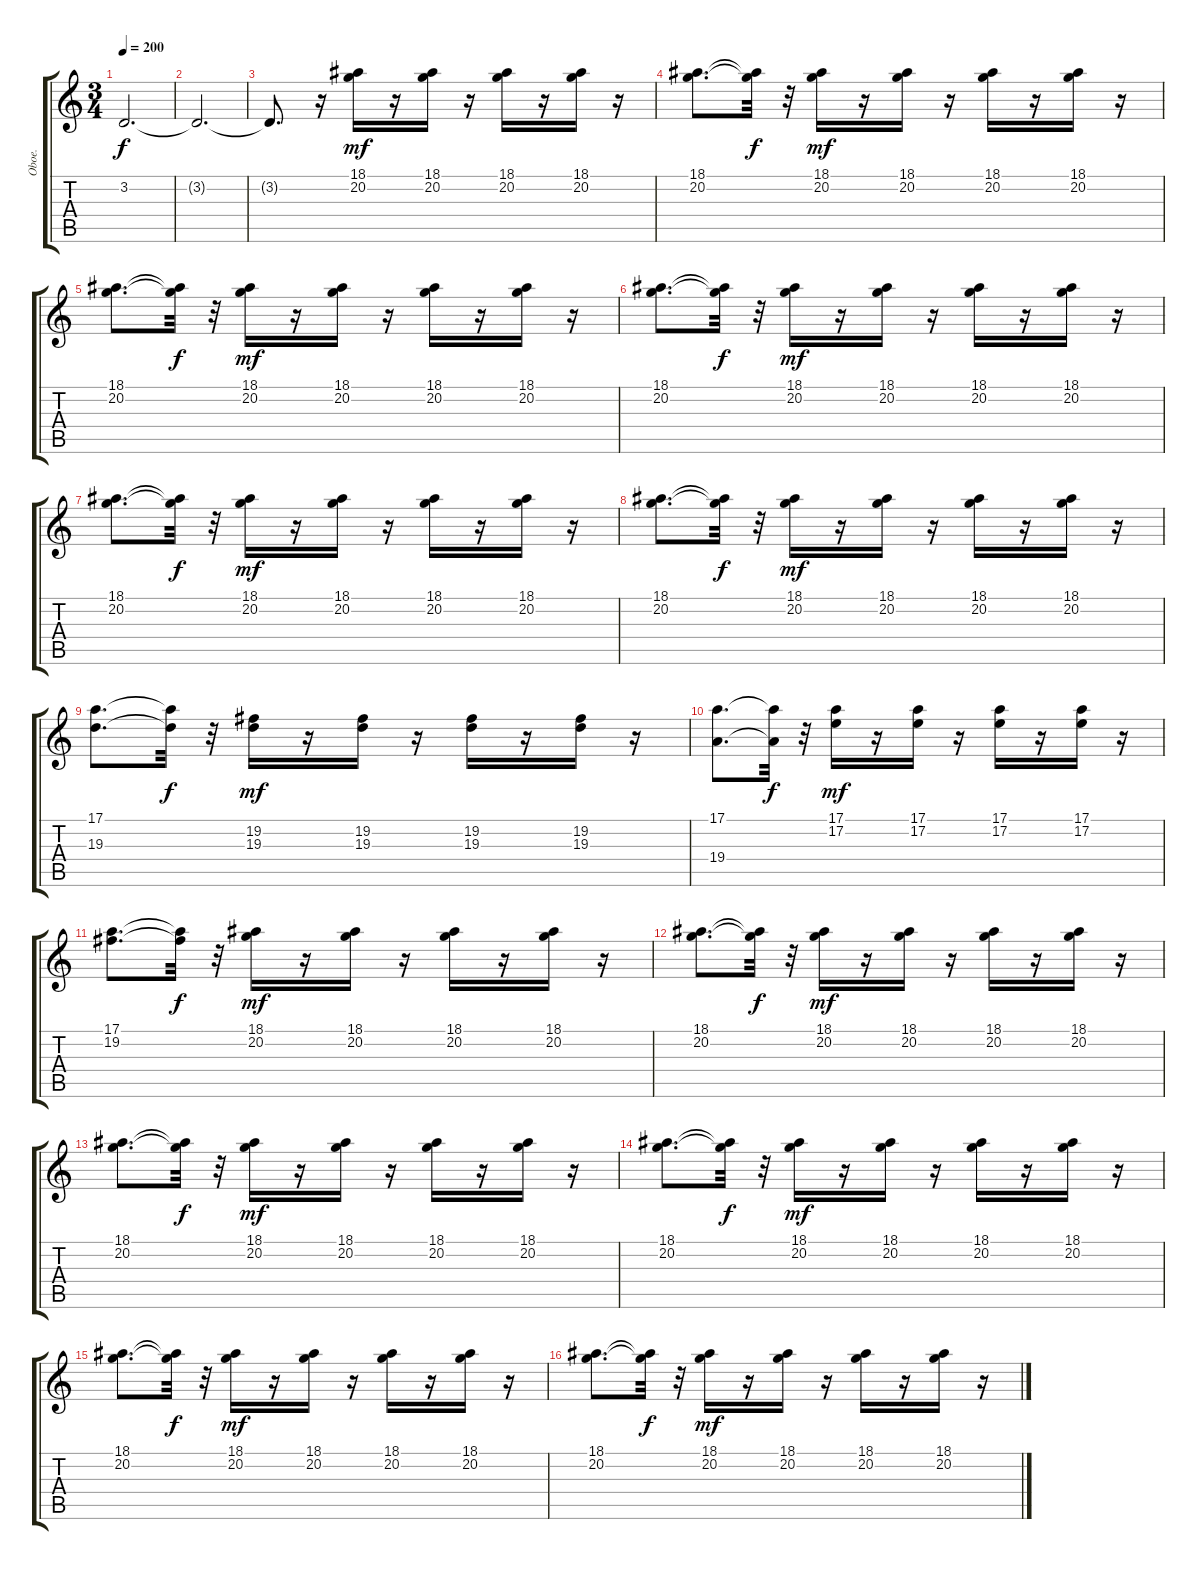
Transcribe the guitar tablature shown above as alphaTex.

\track ("Oboe." "Oboe.") {instrument oboe}
\staff {score tabs}
\tuning (E4 B3 G3 D3 A2 E2) {hide}
\ts (3 4)
\tempo 200
\clef g2
\ks c
3.2{t}.2{d dy f} |
3.2{t}.2{d} |
3.2{t}.8{d} r.16 (18.1 20.2).16{dy mf} r.16 (18.1 20.2).16 r.16 (18.1 20.2).16 r.16 (18.1 20.2).16 r.16 |
(18.1 20.2).8{d} (18.1{t} 20.2{t}).32{dy f} r.32 (18.1 20.2).16{dy mf} r.16 (18.1 20.2).16 r.16 (18.1 20.2).16 r.16 (18.1 20.2).16 r.16 |
(18.1 20.2).8{d} (18.1{t} 20.2{t}).32{dy f} r.32 (18.1 20.2).16{dy mf} r.16 (18.1 20.2).16 r.16 (18.1 20.2).16 r.16 (18.1 20.2).16 r.16 |
(18.1 20.2).8{d} (18.1{t} 20.2{t}).32{dy f} r.32 (18.1 20.2).16{dy mf} r.16 (18.1 20.2).16 r.16 (18.1 20.2).16 r.16 (18.1 20.2).16 r.16 |
(18.1 20.2).8{d} (18.1{t} 20.2{t}).32{dy f} r.32 (18.1 20.2).16{dy mf} r.16 (18.1 20.2).16 r.16 (18.1 20.2).16 r.16 (18.1 20.2).16 r.16 |
(18.1 20.2).8{d} (18.1{t} 20.2{t}).32{dy f} r.32 (18.1 20.2).16{dy mf} r.16 (18.1 20.2).16 r.16 (18.1 20.2).16 r.16 (18.1 20.2).16 r.16 |
(17.1 19.3).8{d} (17.1{t} 19.3{t}).32{dy f} r.32 (19.2 19.3).16{dy mf} r.16 (19.2 19.3).16 r.16 (19.2 19.3).16 r.16 (19.2 19.3).16 r.16 |
(17.1 19.4).8{d} (17.1{t} 19.4{t}).32{dy f} r.32 (17.1 17.2).16{dy mf} r.16 (17.1 17.2).16 r.16 (17.1 17.2).16 r.16 (17.1 17.2).16 r.16 |
(17.1 19.2).8{d} (17.1{t} 19.2{t}).32{dy f} r.32 (18.1 20.2).16{dy mf} r.16 (18.1 20.2).16 r.16 (18.1 20.2).16 r.16 (18.1 20.2).16 r.16 |
(18.1 20.2).8{d} (18.1{t} 20.2{t}).32{dy f} r.32 (18.1 20.2).16{dy mf} r.16 (18.1 20.2).16 r.16 (18.1 20.2).16 r.16 (18.1 20.2).16 r.16 |
(18.1 20.2).8{d} (18.1{t} 20.2{t}).32{dy f} r.32 (18.1 20.2).16{dy mf} r.16 (18.1 20.2).16 r.16 (18.1 20.2).16 r.16 (18.1 20.2).16 r.16 |
(18.1 20.2).8{d} (18.1{t} 20.2{t}).32{dy f} r.32 (18.1 20.2).16{dy mf} r.16 (18.1 20.2).16 r.16 (18.1 20.2).16 r.16 (18.1 20.2).16 r.16 |
(18.1 20.2).8{d} (18.1{t} 20.2{t}).32{dy f} r.32 (18.1 20.2).16{dy mf} r.16 (18.1 20.2).16 r.16 (18.1 20.2).16 r.16 (18.1 20.2).16 r.16 |
(18.1 20.2).8{d} (18.1{t} 20.2{t}).32{dy f} r.32 (18.1 20.2).16{dy mf} r.16 (18.1 20.2).16 r.16 (18.1 20.2).16 r.16 (18.1 20.2).16 r.16
